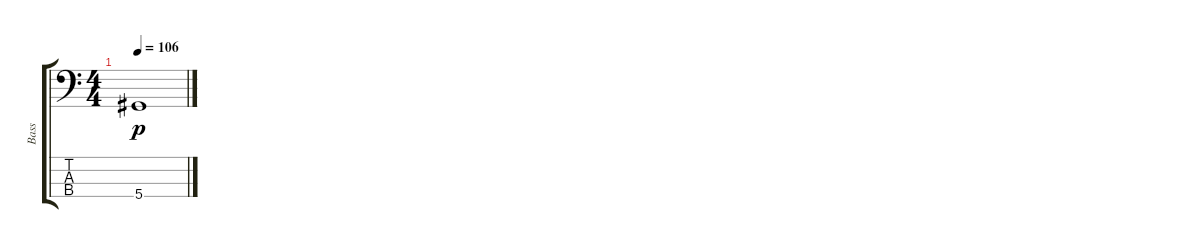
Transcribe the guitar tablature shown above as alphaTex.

\track ("Bass" "Bass") {instrument electricbasspick}
\staff {score tabs}
\tuning (Gb2 Db2 Ab1 Eb1) {hide}
\ts (4 4)
\tempo 106
\clef f4
\ks c
5.4.1{dy p}
